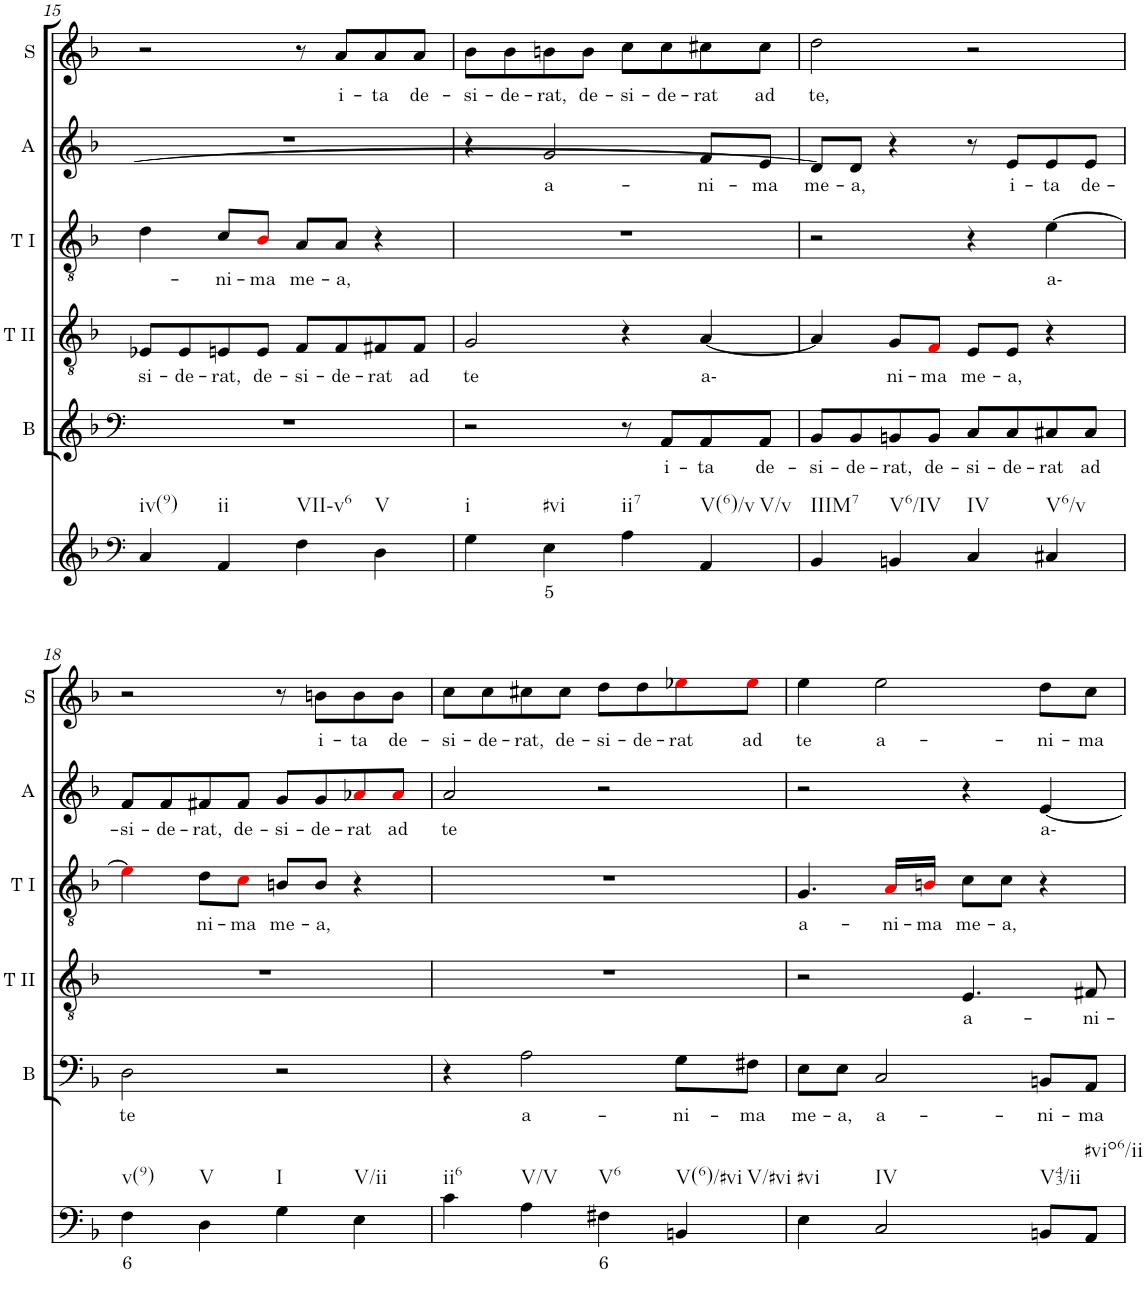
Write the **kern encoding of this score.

**kern	**text	**kern	**text	**kern	**text	**kern	**text	**kern	**text	**kern	**text
*part6	*part6	*part5	*part5	*part4	*part4	*part3	*part3	*part2	*part2	*part1	*part1
*staff6	*staff6	*staff5	*staff5	*staff4	*staff4	*staff3	*staff3	*staff2	*staff2	*staff1	*staff1
*I"Continuo	*	*I"Bass	*	*I"Tenor II	*	*I"Tenor I	*	*I"Alto	*	*I"Soprano	*
*	*	*I'B	*	*I'T II	*	*I'T I	*	*I'A	*	*I'S	*
!!LO:PB:g=z
*clefF4	*	*clefF4	*	*clefF4	*	*clefF4	*	*clefF4	*	*clefF4	*
*k[b-]	*	*k[b-]	*	*k[b-]	*	*k[b-]	*	*k[b-]	*	*k[b-]	*
*	*	*	*	*	*	*	*	*M4/4	*	*M4/4	*
=15	=15	=15	=15	=15	=15	=15	=15	=15	=15	=15	=15
!LO:TX:b:t=iv(9)	!	!	!	!	!	!	!	!	!	!	!
!	!	!	!	!	!LO:LY:b	!	!	!	!	!	!
4C/	.	1r	.	8E-X/L	si-	4d\	.	1r	.	2r	.
!	!	!	!	!	!LO:LY:b	!	!	!	!	!	!
.	.	.	.	8E-/	de-	.	.	.	.	.	.
!LO:TX:b:t=ii	!	!	!	!	!	!	!	!	!	!	!
!	!	!	!	!	!LO:LY:b	!	!LO:LY:b	!	!	!	!
4AA/	.	.	.	8En/	rat,	8c/L	ni-	.	.	.	.
!	!	!	!	!	!LO:LY:b	!	!LO:LY:b	!	!	!	!
.	.	.	.	8E/J	de-	8B-i/J	ma	.	.	.	.
!LO:TX:b:t=VII-v6	!	!	!	!	!	!	!	!	!	!	!
!	!	!	!	!	!LO:LY:b	!	!LO:LY:b	!	!	!	!
4F\	.	.	.	8F/L	si-	8A/L	me-	.	.	8r	.
!	!	!	!	!	!LO:LY:b	!	!LO:LY:b	!	!	!	!LO:LY:b
.	.	.	.	8F/	de-	8A/J	a,	.	.	8a/L	i-
!LO:TX:b:t=V	!	!	!	!	!	!	!	!	!	!	!
!	!	!	!	!	!LO:LY:b	!	!	!	!	!	!LO:LY:b
4D\	.	.	.	8F#X/	rat	4r	.	.	.	8a/	ta
!	!	!	!	!	!LO:LY:b	!	!	!	!	!	!LO:LY:b
.	.	.	.	8F#/J	ad	.	.	.	.	8a/J	de-
=16	=16	=16	=16	=16	=16	=16	=16	=16	=16	=16	=16
!LO:TX:b:t=i	!	!	!	!	!	!	!	!	!	!	!
!	!	!	!	!	!LO:LY:b	!	!	!	!	!	!LO:LY:b
4G\	.	2r	.	2G/	te	1r	.	4r	.	8b-\L	si-
!	!	!	!	!	!	!	!	!	!	!	!LO:LY:b
.	.	.	.	.	.	.	.	.	.	8b-\	de-
!LO:TX:b:t=#vi	!	!	!	!	!	!	!	!	!	!	!
!	!LO:LY:b	!	!	!	!	!	!	!	!LO:LY:b	!	!LO:LY:b
4E\	5	.	.	.	.	.	.	2g/	a-	8bn\	rat,
!	!	!	!	!	!	!	!	!	!	!	!LO:LY:b
.	.	.	.	.	.	.	.	.	.	8b\J	de-
!LO:TX:b:t=ii7	!	!	!	!	!	!	!	!	!	!	!
!	!	!	!	!	!	!	!	!	!	!	!LO:LY:b
4A\	.	8r	.	4r	.	.	.	.	.	8cc\L	si-
!	!	!	!LO:LY:b	!	!	!	!	!	!	!	!LO:LY:b
.	.	8AA/L	i-	.	.	.	.	.	.	8cc\	de-
!LO:TX:b:t=V(6)/v	!	!	!	!	!	!	!	!	!	!	!
!LO:TX:b:t=V/v	!	!	!	!	!	!	!	!	!	!	!
!	!	!	!LO:LY:b	!	!LO:LY:b	!	!	!	!LO:LY:b	!	!LO:LY:b
4AA/	.	8AA/	ta	[4A/	a-	.	.	8f/L	ni-	8cc#X\	rat
!	!	!	!LO:LY:b	!	!	!	!	!	!LO:LY:b	!	!LO:LY:b
.	.	8AA/J	de-	.	.	.	.	8e/J	ma	8cc#\J	ad
=17	=17	=17	=17	=17	=17	=17	=17	=17	=17	=17	=17
!LO:TX:b:t=IIIM7	!	!	!	!	!	!	!	!	!	!	!
!	!	!	!LO:LY:b	!	!	!	!	!	!LO:LY:b	!	!LO:LY:b
4BB-/	.	8BB-/L	si-	4A/]	.	2r	.	8d/L]	me-	2dd\	te,
!	!	!	!LO:LY:b	!	!	!	!	!	!LO:LY:b	!	!
.	.	8BB-/	de-	.	.	.	.	8d/J	a,	.	.
!LO:TX:b:t=V6/IV	!	!	!	!	!	!	!	!	!	!	!
!	!	!	!LO:LY:b	!	!LO:LY:b	!	!	!	!	!	!
4BBn/	.	8BBn/	rat,	8G/L	ni-	.	.	4r	.	.	.
!	!	!	!LO:LY:b	!	!LO:LY:b	!	!	!	!	!	!
.	.	8BB/J	de-	8Fi/J	ma	.	.	.	.	.	.
!LO:TX:b:t=IV	!	!	!	!	!	!	!	!	!	!	!
!	!	!	!LO:LY:b	!	!LO:LY:b	!	!	!	!	!	!
4C/	.	8C/L	si-	8E/L	me-	4r	.	8r	.	2r	.
!	!	!	!LO:LY:b	!	!LO:LY:b	!	!	!	!LO:LY:b	!	!
.	.	8C/	de-	8E/J	a,	.	.	8e/L	i-	.	.
!LO:TX:b:t=V6/v	!	!	!	!	!	!	!	!	!	!	!
!	!	!	!LO:LY:b	!	!	!	!LO:LY:b	!	!LO:LY:b	!	!
4C#X/	.	8C#X/	rat	4r	.	[4e\	a-	8e/	ta	.	.
!	!	!	!LO:LY:b	!	!	!	!	!	!LO:LY:b	!	!
.	.	8C#/J	ad	.	.	.	.	8e/J	de-	.	.
!!LO:LB:g=z
=18	=18	=18	=18	=18	=18	=18	=18	=18	=18	=18	=18
!LO:TX:b:t=v(9)	!	!	!	!	!	!	!	!	!	!	!
!	!LO:LY:b	!	!LO:LY:b	!	!	!	!	!	!LO:LY:b	!	!
4F\	6	2D\	te	1r	.	4ei\]	.	8f/L	si-	2r	.
!	!	!	!	!	!	!	!	!	!LO:LY:b	!	!
.	.	.	.	.	.	.	.	8f/	de-	.	.
!LO:TX:b:t=V	!	!	!	!	!	!	!	!	!	!	!
!	!	!	!	!	!	!	!LO:LY:b	!	!LO:LY:b	!	!
4D\	.	.	.	.	.	8d\L	ni-	8f#X/	rat,	.	.
!	!	!	!	!	!	!	!LO:LY:b	!	!LO:LY:b	!	!
.	.	.	.	.	.	8ci\J	ma	8f#/J	de-	.	.
!LO:TX:b:t=I	!	!	!	!	!	!	!	!	!	!	!
!	!	!	!	!	!	!	!LO:LY:b	!	!LO:LY:b	!	!
4G\	.	2r	.	.	.	8Bn/L	me-	8g/L	si-	8r	.
!	!	!	!	!	!	!	!LO:LY:b	!	!LO:LY:b	!	!LO:LY:b
.	.	.	.	.	.	8B/J	a,	8g/	de-	8bn\L	i-
!LO:TX:b:t=V/ii	!	!	!	!	!	!	!	!	!	!	!
!	!	!	!	!	!	!	!	!	!LO:LY:b	!	!LO:LY:b
4E\	.	.	.	.	.	4r	.	8a-Xi/	rat	8b\	ta
!	!	!	!	!	!	!	!	!	!LO:LY:b	!	!LO:LY:b
.	.	.	.	.	.	.	.	8a-i/J	ad	8b\J	de-
=19	=19	=19	=19	=19	=19	=19	=19	=19	=19	=19	=19
!LO:TX:b:t=ii6	!	!	!	!	!	!	!	!	!	!	!
!	!	!	!	!	!	!	!	!	!LO:LY:b	!	!LO:LY:b
4c\	.	4r	.	1r	.	1r	.	2a/	te	8cc\L	si-
!	!	!	!	!	!	!	!	!	!	!	!LO:LY:b
.	.	.	.	.	.	.	.	.	.	8cc\	de-
!LO:TX:b:t=V/V	!	!	!	!	!	!	!	!	!	!	!
!	!	!	!LO:LY:b	!	!	!	!	!	!	!	!LO:LY:b
4A\	.	2A\	a-	.	.	.	.	.	.	8cc#X\	rat,
!	!	!	!	!	!	!	!	!	!	!	!LO:LY:b
.	.	.	.	.	.	.	.	.	.	8cc#\J	de-
!LO:TX:b:t=V6	!	!	!	!	!	!	!	!	!	!	!
!	!LO:LY:b	!	!	!	!	!	!	!	!	!	!LO:LY:b
4F#X\	6	.	.	.	.	.	.	2r	.	8dd\L	si-
!	!	!	!	!	!	!	!	!	!	!	!LO:LY:b
.	.	.	.	.	.	.	.	.	.	8dd\	de-
!LO:TX:b:t=V(6)/#vi	!	!	!	!	!	!	!	!	!	!	!
!LO:TX:b:t=V/#vi	!	!	!	!	!	!	!	!	!	!	!
!	!	!	!LO:LY:b	!	!	!	!	!	!	!	!LO:LY:b
4BBn/	.	8G\L	ni-	.	.	.	.	.	.	8ee-Xi\	rat
!	!	!	!LO:LY:b	!	!	!	!	!	!	!	!LO:LY:b
.	.	8F#X\J	ma	.	.	.	.	.	.	8ee-i\J	ad
=20	=20	=20	=20	=20	=20	=20	=20	=20	=20	=20	=20
!LO:TX:b:t=#vi	!	!	!	!	!	!	!	!	!	!	!
!	!	!	!LO:LY:b	!	!	!	!LO:LY:b	!	!	!	!LO:LY:b
4E\	.	8E\L	me-	2r	.	4.G/	a-	2r	.	4ee\	te
!	!	!	!LO:LY:b	!	!	!	!	!	!	!	!
.	.	8E\J	a,	.	.	.	.	.	.	.	.
!LO:TX:b:t=IV	!	!	!	!	!	!	!	!	!	!	!
!	!	!	!LO:LY:b	!	!	!	!	!	!	!	!LO:LY:b
2C/	.	2C/	a-	.	.	.	.	.	.	2ee\	a-
!	!	!	!	!	!	!	!LO:LY:b	!	!	!	!
.	.	.	.	.	.	16Ai/LL	ni-	.	.	.	.
!	!	!	!	!	!	!	!LO:LY:b	!	!	!	!
.	.	.	.	.	.	16Bni/JJ	ma	.	.	.	.
!	!	!	!	!	!LO:LY:b	!	!LO:LY:b	!	!	!	!
.	.	.	.	4.E/	a-	8c\L	me-	4r	.	.	.
!	!	!	!	!	!	!	!LO:LY:b	!	!	!	!
.	.	.	.	.	.	8c\J	a,	.	.	.	.
!LO:TX:b:t=V43/ii	!	!	!	!	!	!	!	!	!	!	!
!	!	!	!LO:LY:b	!	!	!	!	!	!LO:LY:b	!	!LO:LY:b
8BBn/L	.	8BBn/L	ni-	.	.	4r	.	[4e/	a-	8dd\L	ni-
!LO:TX:b:t=#vio6/ii	!	!	!	!	!	!	!	!	!	!	!
!	!	!	!LO:LY:b	!	!LO:LY:b	!	!	!	!	!	!LO:LY:b
8AA/J	.	8AA/J	ma	8F#X/	ni-	.	.	.	.	8cc\J	ma
=	=	=	=	=	=	=	=	=	=	=	=
*-	*-	*-	*-	*-	*-	*-	*-	*-	*-	*-	*-
